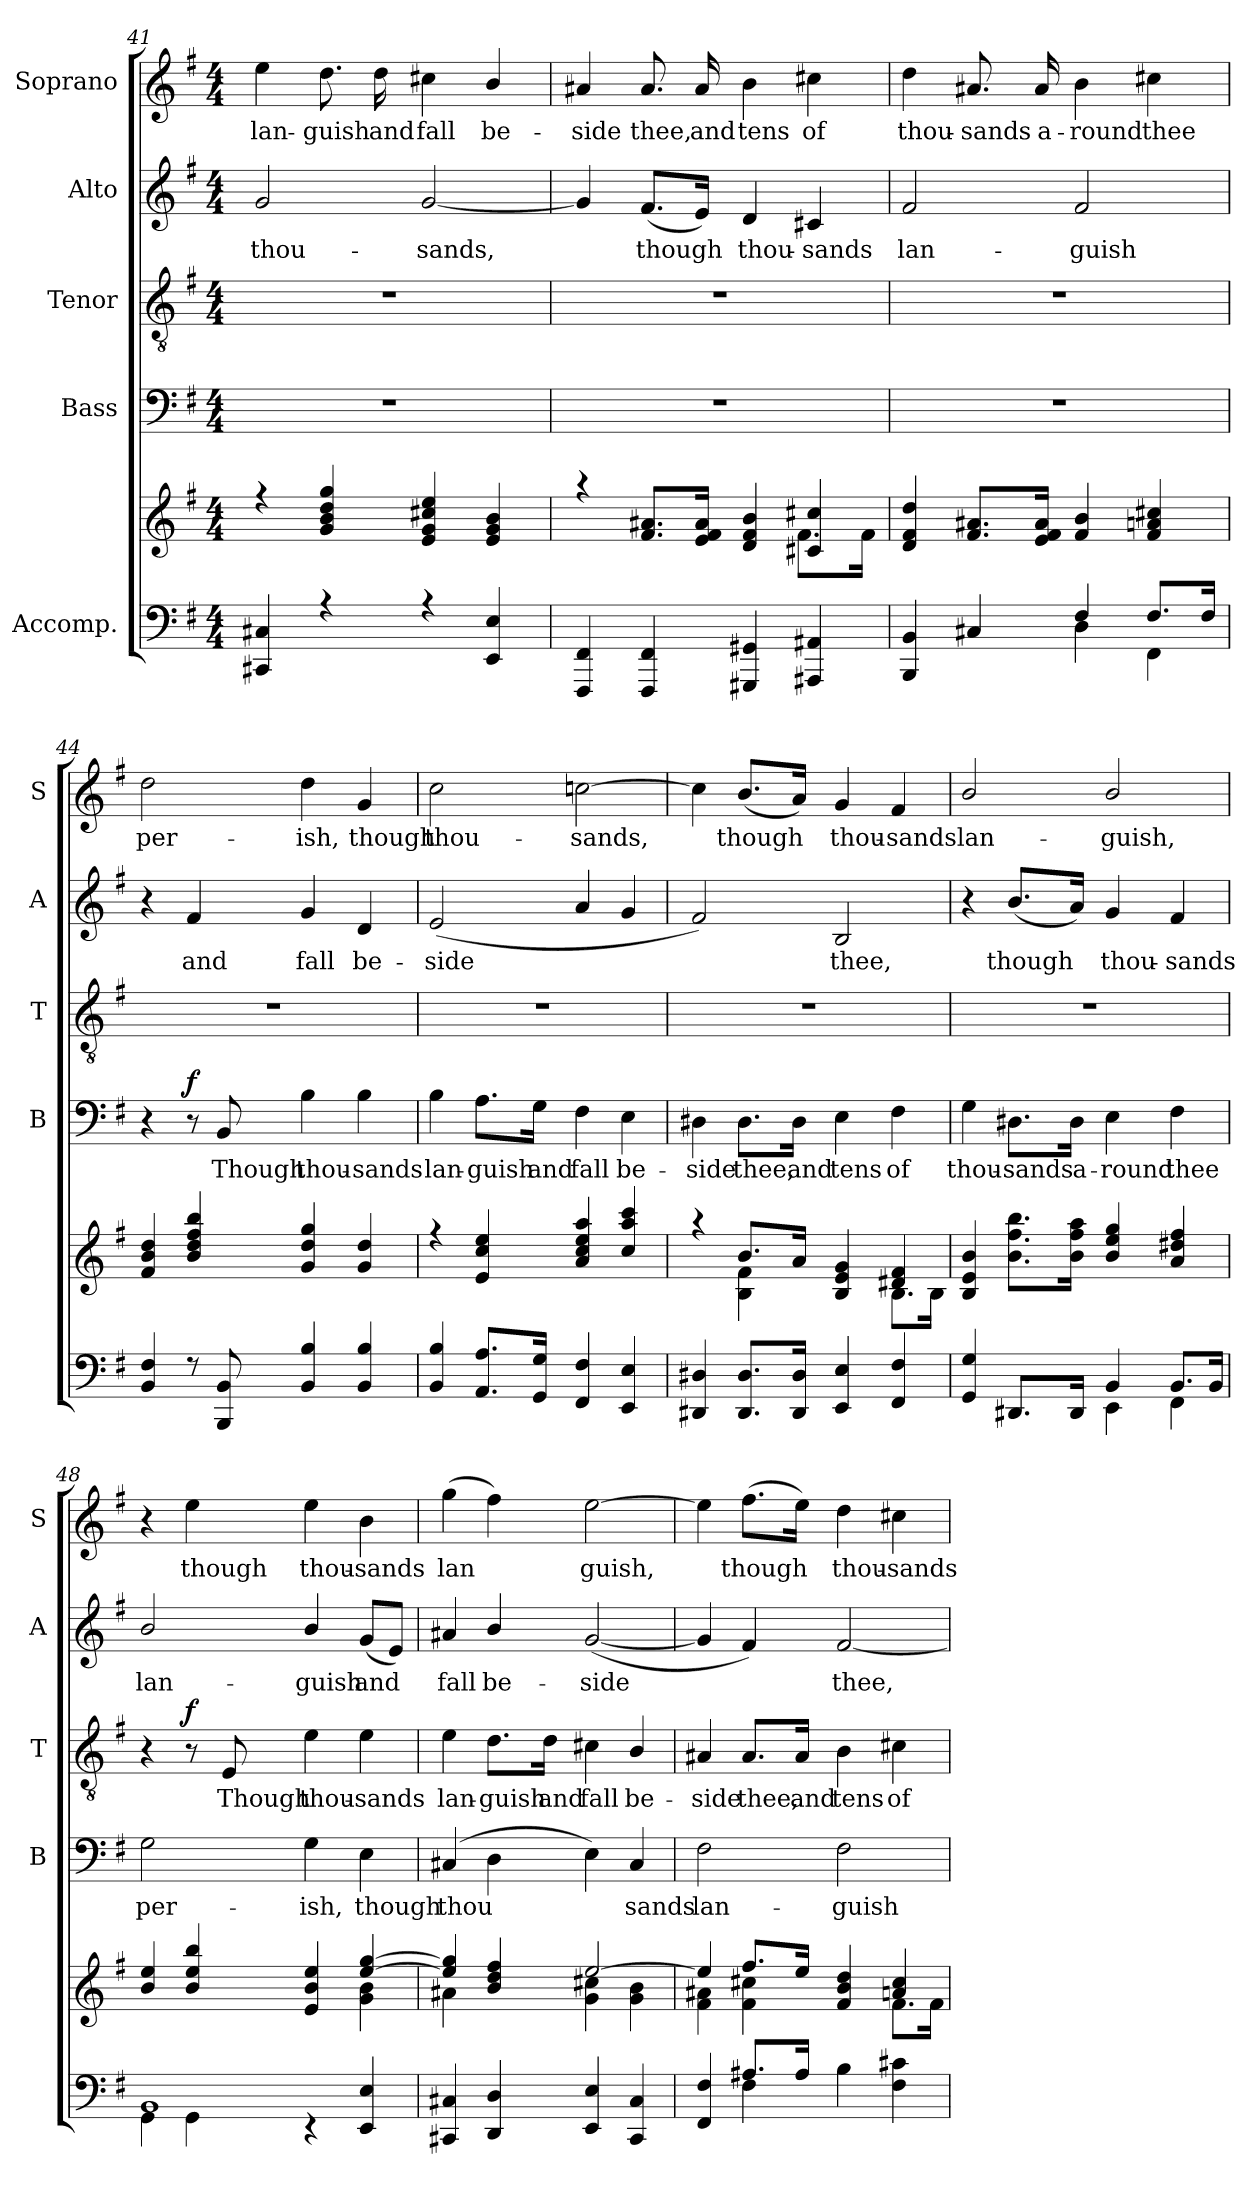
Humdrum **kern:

**kern	**kern	**kern	**text	**dynam	**kern	**text	**dynam	**kern	**text	**kern	**text
*part5	*part5	*part4	*part4	*part4	*part3	*part3	*part3	*part2	*part2	*part1	*part1
*staff6	*staff5	*staff4	*staff4	*staff4	*staff3	*staff3	*staff3	*staff2	*staff2	*staff1	*staff1
*I"Accomp.	*	*I"Bass	*	*	*I"Tenor	*	*	*I"Alto	*	*I"Soprano	*
*	*	*I'B	*	*	*I'T	*	*	*I'A	*	*I'S	*
*clefF4	*clefG2	*clefF4	*	*	*clefGv2	*	*	*clefG2	*	*clefG2	*
*k[f#]	*k[f#]	*k[f#]	*	*	*k[f#]	*	*	*k[f#]	*	*k[f#]	*
*G:	*G:	*G:	*	*	*G:	*	*	*G:	*	*G:	*
*M4/4	*M4/4	*M4/4	*	*	*M4/4	*	*	*M4/4	*	*M4/4	*
=41	=41	=41	=41	=41	=41	=41	=41	=41	=41	=41	=41
*^	*^	*	*	*	*	*	*	*	*	*	*
!	!	!	!	!	!	!	!	!	!	!	!LO:LY:b	!	!LO:LY:b
4CC#X/ 4C#X/	1ryy	4r	1ryy	1r	.	.	1r	.	.	2g/	thou-	4ee\	lan-
!	!	!	!	!	!	!	!	!	!	!	!	!	!LO:LY:b
4r	.	4g/ 4b/ 4dd/ 4gg/	.	.	.	.	.	.	.	.	.	8.dd\	-guish
!	!	!	!	!	!	!	!	!	!	!	!	!	!LO:LY:b
.	.	.	.	.	.	.	.	.	.	.	.	16dd\	and
!	!	!	!	!	!	!	!	!	!	!	!LO:LY:b	!	!LO:LY:b
4r	.	4e/ 4g/ 4cc#X/ 4ee/	.	.	.	.	.	.	.	[2g/	-sands,	4cc#X\	fall
!	!	!	!	!	!	!	!	!	!	!	!	!	!LO:LY:b
4EE/ 4E/	.	4e/ 4g/ 4b/	.	.	.	.	.	.	.	.	.	4b/	be-
=42	=42	=42	=42	=42	=42	=42	=42	=42	=42	=42	=42	=42	=42
!	!	!	!	!	!	!	!	!	!	!	!	!	!LO:LY:b
4FFF#/ 4FF#/	1ryy	4raa	2ryy	1r	.	.	1r	.	.	4g/]	.	4a#X/	-side
!	!	!	!	!	!	!	!	!	!	!	!LO:LY:b	!	!LO:LY:b
4FFF#/ 4FF#/	.	8.f#/ 8.a#X/L	.	.	.	.	.	.	.	(<8.f#/L	though	8.a#/	thee,
!	!	!	!	!	!	!	!	!	!	!	!	!	!LO:LY:b
.	.	16e/ 16f#/ 16a#/Jk	.	.	.	.	.	.	.	16e/Jk)	.	16a#/	and
!	!	!	!	!	!	!	!	!	!	!	!LO:LY:b	!	!LO:LY:b
4GGG#X/ 4GG#X/	.	4d/ 4f#/ 4b/	4ryy	.	.	.	.	.	.	4d/	thou-	4b\	tens
!	!	!	!	!	!	!	!	!	!	!	!LO:LY:b	!	!LO:LY:b
4AAA#X/ 4AA#X/	.	4c#X/ 4cc#X/	8.f#\L	.	.	.	.	.	.	4c#X/	-sands	4cc#X\	of
.	.	.	16f#\Jk	.	.	.	.	.	.	.	.	.	.
=43	=43	=43	=43	=43	=43	=43	=43	=43	=43	=43	=43	=43	=43
!	!	!	!	!	!	!	!	!	!	!	!LO:LY:b	!	!LO:LY:b
4BBB/ 4BB/	2ryy	4d/ 4f#/ 4dd/	1ryy	1r	.	.	1r	.	.	2f#/	lan-	4dd\	thou-
!	!	!	!	!	!	!	!	!	!	!	!	!	!LO:LY:b
4C#X/	.	8.f#/ 8.a#X/L	.	.	.	.	.	.	.	.	.	8.a#X/	-sands
!	!	!	!	!	!	!	!	!	!	!	!	!	!LO:LY:b
.	.	16e/ 16f#/ 16a#/Jk	.	.	.	.	.	.	.	.	.	16a#/	a-
!	!	!	!	!	!	!	!	!	!	!	!LO:LY:b	!	!LO:LY:b
4F#/	4D\	4f#/ 4b/	.	.	.	.	.	.	.	2f#/	-guish	4b\	-round
!	!	!	!	!	!	!	!	!	!	!	!	!	!LO:LY:b
8.F#/L	4FF#\	4f#/ 4an/ 4cc#X/	.	.	.	.	.	.	.	.	.	4cc#X\	thee
16F#/Jk	.	.	.	.	.	.	.	.	.	.	.	.	.
!!LO:LB:g=z
=44	=44	=44	=44	=44	=44	=44	=44	=44	=44	=44	=44	=44	=44
!	!	!	!	!	!	!	!	!	!	!	!	!	!LO:LY:b
4BB/ 4F#/	1ryy	4f#/ 4b/ 4dd/	1ryy	4r	.	.	1r	.	.	4r	.	2dd\	per-
!	!	!	!	!	!	!LO:DY:b	!	!	!	!	!LO:LY:b	!	!
8r	.	4b/ 4dd/ 4ff#/ 4bb/	.	8r	.	f	.	.	.	4f#/	and	.	.
!	!	!	!	!	!LO:LY:b	!	!	!	!	!	!	!	!
8BBB/ 8BB/	.	.	.	8BB/	Though	.	.	.	.	.	.	.	.
!	!	!	!	!	!LO:LY:b	!	!	!	!	!	!LO:LY:b	!	!LO:LY:b
4BB/ 4B/	.	4g/ 4dd/ 4gg/	.	4B\	thou-	.	.	.	.	4g/	fall	4dd\	-ish,
!	!	!	!	!	!LO:LY:b	!	!	!	!	!	!LO:LY:b	!	!LO:LY:b
4BB/ 4B/	.	4g/ 4dd/	.	4B\	-sands	.	.	.	.	4d/	be-	4g/	though
=45	=45	=45	=45	=45	=45	=45	=45	=45	=45	=45	=45	=45	=45
!	!	!	!	!	!LO:LY:b	!	!	!	!	!	!LO:LY:b	!	!LO:LY:b
4BB/ 4B/	1ryy	4r	1ryy	4B\	lan-	.	1r	.	.	(<2e/	-side	2cc\	thou-
!	!	!	!	!	!LO:LY:b	!	!	!	!	!	!	!	!
8.AA/ 8.A/L	.	4e/ 4cc/ 4ee/	.	8.A\L	-guish	.	.	.	.	.	.	.	.
!	!	!	!	!	!LO:LY:b	!	!	!	!	!	!	!	!
16GG/ 16G/Jk	.	.	.	16G\Jk	and	.	.	.	.	.	.	.	.
!	!	!	!	!	!LO:LY:b	!	!	!	!	!	!	!	!LO:LY:b
4FF#/ 4F#/	.	4a/ 4cc/ 4ee/ 4aa/	.	4F#\	fall	.	.	.	.	4a/	.	[2ccni\	-sands,
!	!	!	!	!	!LO:LY:b	!	!	!	!	!	!	!	!
4EE/ 4E/	.	4cc/ 4aa/ 4ccc/	.	4E\	be-	.	.	.	.	4g/	.	.	.
=46	=46	=46	=46	=46	=46	=46	=46	=46	=46	=46	=46	=46	=46
!	!	!	!	!	!LO:LY:b	!	!	!	!	!	!	!	!
4DD#X/ 4D#X/	1ryy	4raa	4ryy	4D#X\	-side	.	1r	.	.	2f#/)	.	4cc\]	.
!	!	!	!	!	!LO:LY:b	!	!	!	!	!	!	!	!LO:LY:b
8.DD#/ 8.D#/L	.	8.b/L	4B\ 4f#\	8.D#\L	thee,	.	.	.	.	.	.	(<8.b/L	though
!	!	!	!	!	!LO:LY:b	!	!	!	!	!	!	!	!
16DD#/ 16D#/Jk	.	16a/Jk	.	16D#\Jk	and	.	.	.	.	.	.	16a/Jk)	.
!	!	!	!	!	!LO:LY:b	!	!	!	!	!	!LO:LY:b	!	!LO:LY:b
4EE/ 4E/	.	4B/ 4e/ 4g/	4ryy	4E\	tens	.	.	.	.	2B/	thee,	4g/	thou-
!	!	!	!	!	!LO:LY:b	!	!	!	!	!	!	!	!LO:LY:b
4FF#/ 4F#/	.	4d#X/ 4f#/	8.B\L	4F#\	of	.	.	.	.	.	.	4f#/	-sands
.	.	.	16B\Jk	.	.	.	.	.	.	.	.	.	.
=47	=47	=47	=47	=47	=47	=47	=47	=47	=47	=47	=47	=47	=47
!	!	!	!	!	!LO:LY:b	!	!	!	!	!	!	!	!LO:LY:b
4GG/ 4G/	2ryy	4B/ 4e/ 4b/	1ryy	4G\	thou-	.	1r	.	.	4r	.	2b/	lan-
!	!	!	!	!	!LO:LY:b	!	!	!	!	!	!LO:LY:b	!	!
8.DD#X/L	.	8.b\ 8.ff#\ 8.bb\L	.	8.D#X\L	-sands	.	.	.	.	(<8.b/L	though	.	.
!	!	!	!	!	!LO:LY:b	!	!	!	!	!	!	!	!
16DD#/Jk	.	16b\ 16ff#\ 16aa\Jk	.	16D#\Jk	a-	.	.	.	.	16a/Jk)	.	.	.
!	!	!	!	!	!LO:LY:b	!	!	!	!	!	!LO:LY:b	!	!LO:LY:b
4BB/	4EE\	4b/ 4ee/ 4gg/	.	4E\	-round	.	.	.	.	4g/	thou-	2b/	-guish,
!	!	!	!	!	!LO:LY:b	!	!	!	!	!	!LO:LY:b	!	!
8.BB/L	4FF#\	4a/ 4dd#X/ 4ff#/	.	4F#\	thee	.	.	.	.	4f#/	-sands	.	.
16BB/Jk	.	.	.	.	.	.	.	.	.	.	.	.	.
!!LO:PB:g=z
=48	=48	=48	=48	=48	=48	=48	=48	=48	=48	=48	=48	=48	=48
!	!	!	!	!	!LO:LY:b	!	!	!	!	!	!LO:LY:b	!	!
1BB	4GG\	4b/ 4ee/	2ryy	2G\	per-	.	4r	.	.	2b/	lan-	4r	.
!	!	!	!	!	!	!	!	!	!LO:DY:b	!	!	!	!LO:LY:b
.	4GG\	4b/ 4ee/ 4bb/	.	.	.	.	8r	.	f	.	.	4ee\	though
!	!	!	!	!	!	!	!	!LO:LY:b	!	!	!	!	!
.	.	.	.	.	.	.	8E/	Though	.	.	.	.	.
!	!	!	!	!	!LO:LY:b	!	!	!LO:LY:b	!	!	!LO:LY:b	!	!LO:LY:b
.	4rEE	4e/ 4b/ 4ee/	4ryy	4G\	-ish,	.	4e\	thou-	.	4b/	-guish	4ee\	thou-
!	!	!	!	!	!LO:LY:b	!	!	!LO:LY:b	!	!	!LO:LY:b	!	!LO:LY:b
.	4EE/ 4E/	[>4ee/ [>4gg/	4g\ 4b\	4E\	though	.	4e\	-sands	.	(<8g/L	and	4b\	-sands
.	.	.	.	.	.	.	.	.	.	8e/J)	.	.	.
=49	=49	=49	=49	=49	=49	=49	=49	=49	=49	=49	=49	=49	=49
!	!	!	!	!	!LO:LY:b	!	!	!LO:LY:b	!	!	!LO:LY:b	!	!LO:LY:b
4CC#X/ 4C#X/	1ryy	4ee/] 4gg/]	4a#X\	(>4C#X/	thou­	.	4e\	lan-	.	4a#X/	fall	(>4gg\	lan­
!	!	!	!	!	!	!	!	!LO:LY:b	!	!	!LO:LY:b	!	!
4DD/ 4D/	.	4b/ 4dd/ 4ff#/	4ryy	4D\	.	.	8.d\L	-guish	.	4b/	be-	4ff#\)	.
!	!	!	!	!	!	!	!	!LO:LY:b	!	!	!	!	!
.	.	.	.	.	.	.	16d\Jk	and	.	.	.	.	.
!	!	!	!	!	!	!	!	!LO:LY:b	!	!	!LO:LY:b	!	!LO:LY:b
4EE/ 4E/	.	[>2ee/	4g\ 4cc#X\	4E\)	.	.	4c#X\	fall	.	(<[2g/	-side	[2ee\	guish,
!	!	!	!	!	!LO:LY:b	!	!	!LO:LY:b	!	!	!	!	!
4CC#/ 4C#/	.	.	4g\ 4b\	4C#/	sands	.	4B/	be-	.	.	.	.	.
=50	=50	=50	=50	=50	=50	=50	=50	=50	=50	=50	=50	=50	=50
!	!	!	!	!	!LO:LY:b	!	!	!LO:LY:b	!	!	!	!	!
4FF#/ 4F#/	4ryy	4ee/]	4f#\ 4a#X\	2F#\	lan-	.	4A#X/	-side	.	4g/]	.	4ee\]	.
!	!	!	!	!	!	!	!	!LO:LY:b	!	!	!	!	!LO:LY:b
8.A#X/L	4F#\	8.ff#/L	4f#\ 4cc#X\	.	.	.	8.A#/L	thee,	.	4f#/)	.	(>8.ff#\L	though
!	!	!	!	!	!	!	!	!LO:LY:b	!	!	!	!	!
16A#/Jk	.	16ee/Jk	.	.	.	.	16A#/Jk	and	.	.	.	16ee\Jk)	.
!	!	!	!	!	!LO:LY:b	!	!	!LO:LY:b	!	!	!LO:LY:b	!	!LO:LY:b
4B\	2ryy	4f#/ 4b/ 4dd/	4ryy	2F#\	-guish	.	4B\	tens	.	[2f#/	thee,	4dd\	thou-
!	!	!	!	!	!	!	!	!LO:LY:b	!	!	!	!	!LO:LY:b
4F#\ 4c#X\	.	4a/ 4cc#/	8.f#\L	.	.	.	4c#X\	of	.	.	.	4cc#X\	-sands
.	.	.	16f#\Jk	.	.	.	.	.	.	.	.	.	.
*v	*v	*	*	*	*	*	*	*	*	*	*	*	*
*	*v	*v	*	*	*	*	*	*	*	*	*	*
=	=	=	=	=	=	=	=	=	=	=	=
*-	*-	*-	*-	*-	*-	*-	*-	*-	*-	*-	*-
